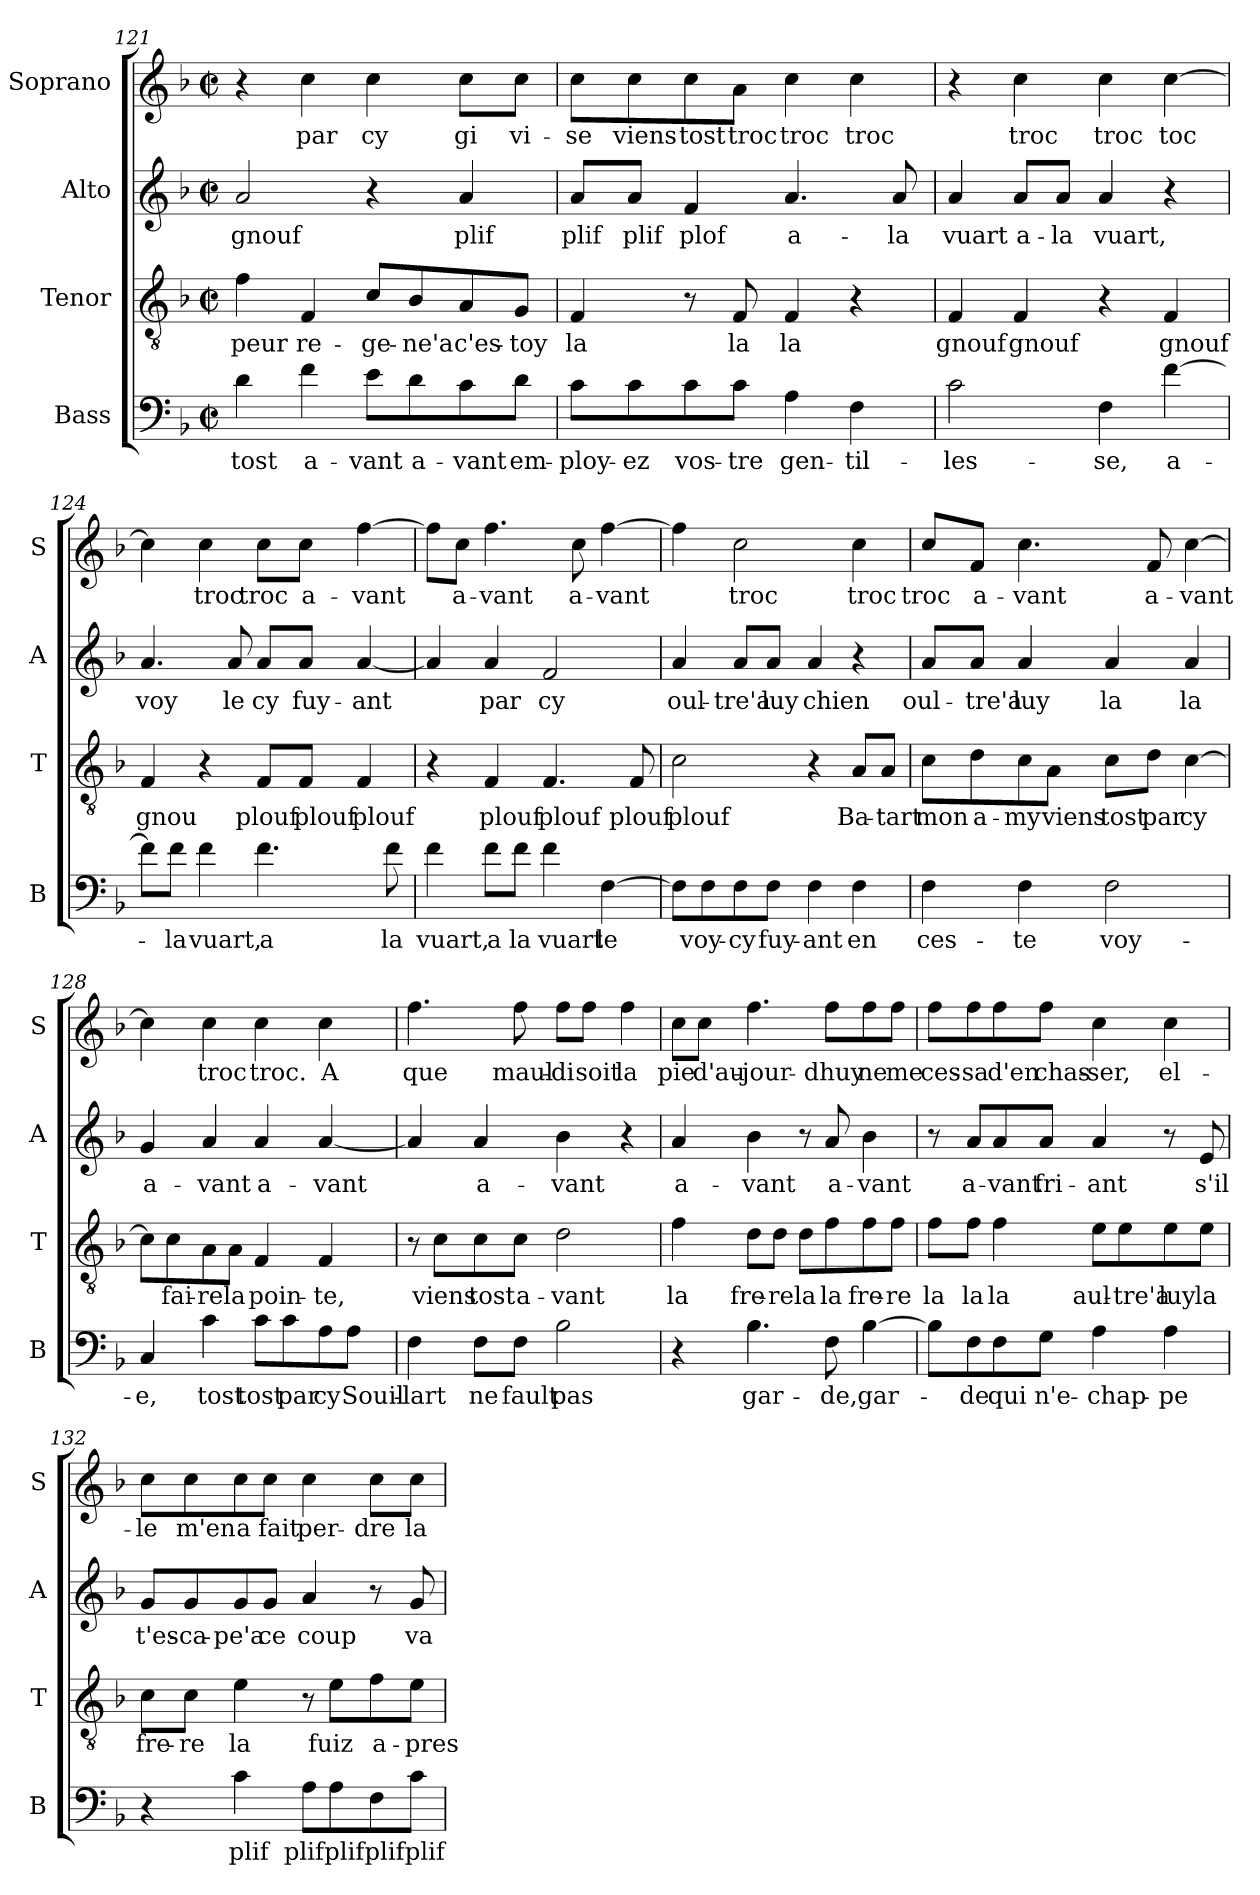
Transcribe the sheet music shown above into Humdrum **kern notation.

**kern	**text	**kern	**text	**kern	**text	**kern	**text
*part4	*part4	*part3	*part3	*part2	*part2	*part1	*part1
*staff4	*staff4	*staff3	*staff3	*staff2	*staff2	*staff1	*staff1
*I"Bass	*	*I"Tenor	*	*I"Alto	*	*I"Soprano	*
*I'B	*	*I'T	*	*I'A	*	*I'S	*
*clefF4	*	*clefGv2	*	*clefG2	*	*clefG2	*
*k[b-]	*	*k[b-]	*	*k[b-]	*	*k[b-]	*
*F:	*	*F:	*	*F:	*	*F:	*
*M2/2	*	*M2/2	*	*M2/2	*	*M2/2	*
*met(c|)	*	*met(c|)	*	*met(c|)	*	*met(c|)	*
=121	=121	=121	=121	=121	=121	=121	=121
4d\	tost	4f\	peur	2a/	gnouf	4r	.
4f\	a-	4F/	re-	.	.	4cc\	par
8e\L	-vant	8c/L	-ge-	4r	.	4cc\	cy
8d\	a-	8B-/	-ne'a	.	.	.	.
8c\	-vant	8A/	c'es-	4a/	plif	8cc\L	gi
8d\J	em-	8G/J	-toy	.	.	8cc\J	vi-
=122	=122	=122	=122	=122	=122	=122	=122
8c\L	-ploy-	4F/	la	8a/L	plif	8cc\L	-se
8c\	-ez	.	.	8a/J	plif	8cc\	viens
8c\	vos-	8r	.	4f/	plof	8cc\	tost
8c\J	-tre	8F/	la	.	.	8a\J	troc
4A\	gen-	4F/	la	4.a/	a-	4cc\	troc
4F\	-til-	4r	.	.	.	4cc\	troc
.	.	.	.	8a/	-la	.	.
!!LO:LB:g=z
=123	=123	=123	=123	=123	=123	=123	=123
2c\	-les-	4F/	gnouf	4a/	vuart	4r	.
.	.	4F/	gnouf	8a/L	a-	4cc\	troc
.	.	.	.	8a/J	-la	.	.
4F\	-se,	4r	.	4a/	vuart,	4cc\	troc
[4f\	a-	4F/	gnouf	4r	.	[4cc\	toc
=124	=124	=124	=124	=124	=124	=124	=124
8f\L]	.	4F/	gnou	4.a/	voy	4cc\]	.
8f\J	-la	.	.	.	.	.	.
4f\	vuart,	4r	.	.	.	4cc\	troc
.	.	.	.	8a/	le	.	.
4.f\	a	8F/L	plouf	8a/L	cy	8cc\L	troc
.	.	8F/J	plouf	8a/J	fuy-	8cc\J	a-
.	.	4F/	plouf	[4a/	-ant	[4ff\	-vant
8f\	la	.	.	.	.	.	.
=125	=125	=125	=125	=125	=125	=125	=125
4f\	vuart,	4r	.	4a/]	.	8ff\L]	.
.	.	.	.	.	.	8cc\J	a-
8f\L	a	4F/	plouf	4a/	par	4.ff\	-vant
8f\J	la	.	.	.	.	.	.
4f\	vuart	4.F/	plouf	2f/	cy	.	.
.	.	.	.	.	.	8cc\	a-
[4F\	le	.	.	.	.	[4ff\	-vant
.	.	8F/	plouf	.	.	.	.
!!LO:LB:g=z
=126	=126	=126	=126	=126	=126	=126	=126
8F\L]	.	2c\	plouf	4a/	oul-	4ff\]	.
8F\	voy-	.	.	.	.	.	.
8F\	-cy	.	.	8a/L	-tre'a	2cc\	troc
8F\J	fuy-	.	.	8a/J	luy	.	.
4F\	-ant	4r	.	4a/	chien	.	.
4F\	en	8A/L	Ba-	4r	.	4cc\	troc
.	.	8A/J	-tart	.	.	.	.
=127	=127	=127	=127	=127	=127	=127	=127
4F\	ces-	8c\L	mon	8a/L	oul-	8cc/L	troc
.	.	8d\	a-	8a/J	-tre'a	8f/J	a-
4F\	-te	8c\	-my	4a/	luy	4.cc\	-vant
.	.	8A\J	viens	.	.	.	.
2F\	voy-	8c\L	tost	4a/	la	.	.
.	.	8d\J	par	.	.	8f/	a-
.	.	[4c\	cy	4a/	la	[4cc\	-vant
=128	=128	=128	=128	=128	=128	=128	=128
4C/	-e,	8c\L]	.	4g/	a-	4cc\]	.
.	.	8c\	fai-	.	.	.	.
4c\	tost	8A\	-re	4a/	-vant	4cc\	troc
.	.	8A\J	la	.	.	.	.
8c\L	tost	4F/	poin-	4a/	a-	4cc\	troc.
8c\	par	.	.	.	.	.	.
8A\	cy	4F/	-te,	[4a/	-vant	4cc\	A
8A\J	Souil-	.	.	.	.	.	.
!!LO:PB:g=z
=129	=129	=129	=129	=129	=129	=129	=129
4F\	-lart	8r	.	4a/]	.	4.ff\	que
.	.	8c\L	viens	.	.	.	.
8F\L	ne	8c\	tost	4a/	a-	.	.
8F\J	fault	8c\J	a-	.	.	8ff\	maul-
2B-\	pas	2d\	-vant	4b-\	-vant	8ff\L	-di
.	.	.	.	.	.	8ff\J	soit
.	.	.	.	4r	.	4ff\	la
=130	=130	=130	=130	=130	=130	=130	=130
4r	.	4f\	la	4a/	a-	8cc\L	pie
.	.	.	.	.	.	8cc\J	d'au-
4.B-\	gar-	8d\L	fre-	4b-\	-vant	4.ff\	-jour-
.	.	8d\J	-re	.	.	.	.
.	.	8d\L	la	8r	.	.	.
8F\	-de,	8f\	la	8a/	a-	8ff\L	-dhuy
[4B-\	gar-	8f\	fre-	4b-\	-vant	8ff\	ne
.	.	8f\J	-re	.	.	8ff\J	me
=131	=131	=131	=131	=131	=131	=131	=131
8B-\L]	.	8f\L	la	8r	.	8ff\L	ces-
8F\	-de	8f\J	la	8a/L	a-	8ff\	-sa
8F\	qui	4f\	la	8a/	-vant	8ff\	d'en
8G\J	n'e-	.	.	8a/J	fri-	8ff\J	chas-
4A\	-chap-	8e\L	aul-	4a/	-ant	4cc\	-ser,
.	.	8e\	-tre'a	.	.	.	.
4A\	-pe	8e\	luy	8r	.	4cc\	el-
.	.	8e\J	la	8e/	s'il	.	.
!!LO:LB:g=z
=132	=132	=132	=132	=132	=132	=132	=132
4r	.	8c\L	fre-	8g/L	t'es-	8cc\L	-le
.	.	8c\J	-re	8g/	-ca-	8cc\	m'en
4c\	plif	4e\	la	8g/	-pe'a	8cc\	a
.	.	.	.	8g/J	ce	8cc\J	fait
8A\L	plif	8r	.	4a/	coup	4cc\	per-
8A\	plif	8e\L	fuiz	.	.	.	.
8F\	plif	8f\	a-	8r	.	8cc\L	-dre
8c\J	plif	8e\J	-pres	8g/	va	8cc\J	la
=	=	=	=	=	=	=	=
*-	*-	*-	*-	*-	*-	*-	*-
